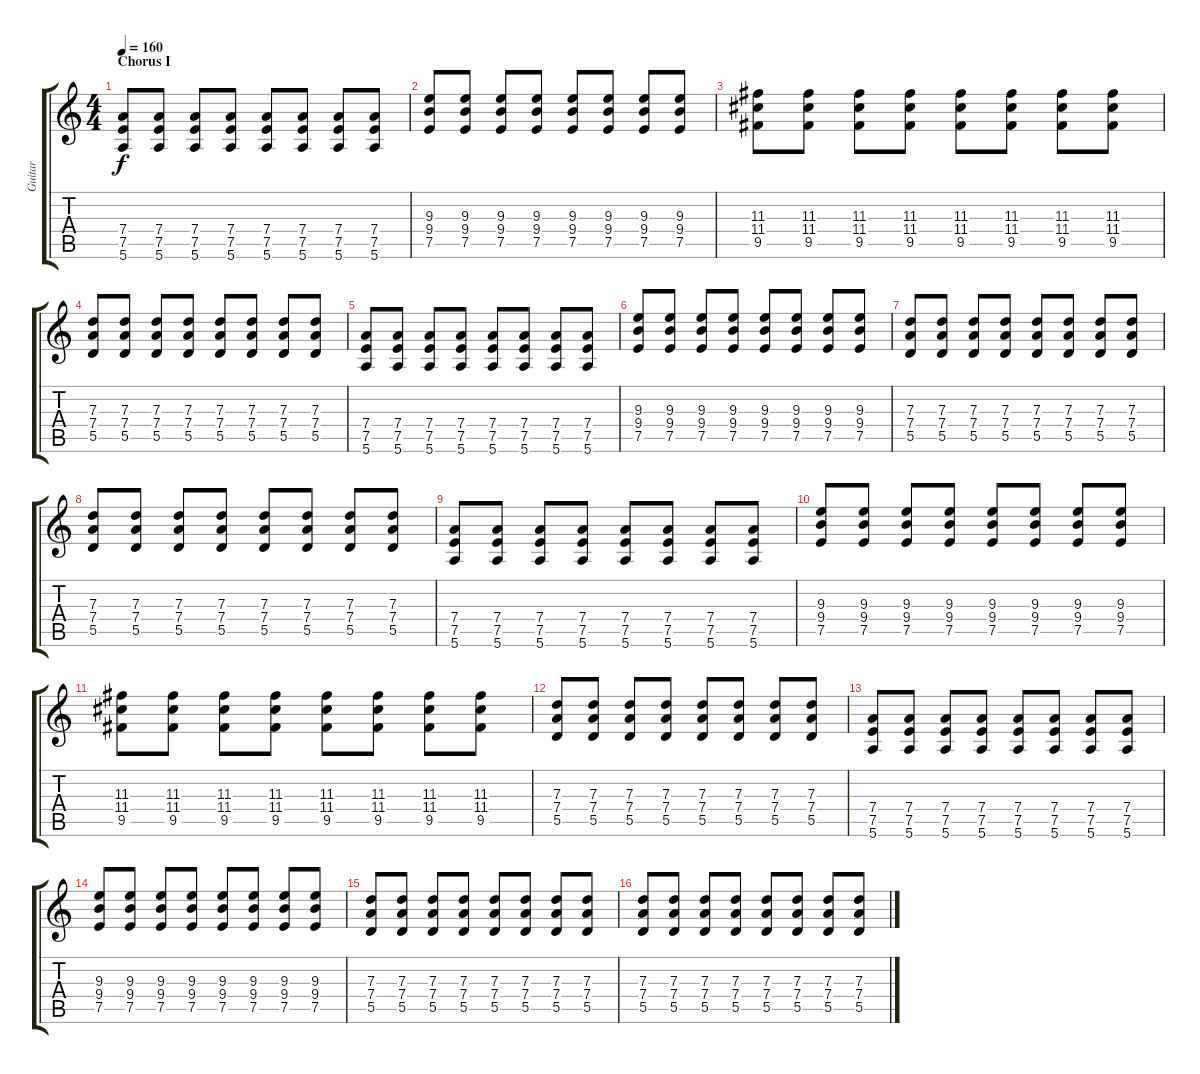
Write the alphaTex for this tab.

\track ("Guitar" "Guitar") {instrument acousticguitarsteel}
\staff {score tabs}
\tuning (E4 B3 G3 D3 A2 E2) {hide}
\ts (4 4)
\section ("" "Chorus I")
\tempo 160
\clef g2
\ks c
(7.4 7.5 5.6).8{dy f volume 8} (7.4 7.5 5.6).8 (7.4 7.5 5.6).8 (7.4 7.5 5.6).8 (7.4 7.5 5.6).8 (7.4 7.5 5.6).8 (7.4 7.5 5.6).8 (7.4 7.5 5.6).8 |
(9.3 9.4 7.5).8 (9.3 9.4 7.5).8 (9.3 9.4 7.5).8 (9.3 9.4 7.5).8 (9.3 9.4 7.5).8 (9.3 9.4 7.5).8 (9.3 9.4 7.5).8 (9.3 9.4 7.5).8 |
(11.3 11.4 9.5).8 (11.3 11.4 9.5).8 (11.3 11.4 9.5).8 (11.3 11.4 9.5).8 (11.3 11.4 9.5).8 (11.3 11.4 9.5).8 (11.3 11.4 9.5).8 (11.3 11.4 9.5).8 |
(7.3 7.4 5.5).8 (7.3 7.4 5.5).8 (7.3 7.4 5.5).8 (7.3 7.4 5.5).8 (7.3 7.4 5.5).8 (7.3 7.4 5.5).8 (7.3 7.4 5.5).8 (7.3 7.4 5.5).8 |
(7.4 7.5 5.6).8 (7.4 7.5 5.6).8 (7.4 7.5 5.6).8 (7.4 7.5 5.6).8 (7.4 7.5 5.6).8 (7.4 7.5 5.6).8 (7.4 7.5 5.6).8 (7.4 7.5 5.6).8 |
(9.3 9.4 7.5).8 (9.3 9.4 7.5).8 (9.3 9.4 7.5).8 (9.3 9.4 7.5).8 (9.3 9.4 7.5).8 (9.3 9.4 7.5).8 (9.3 9.4 7.5).8 (9.3 9.4 7.5).8 |
(7.3 7.4 5.5).8 (7.3 7.4 5.5).8 (7.3 7.4 5.5).8 (7.3 7.4 5.5).8 (7.3 7.4 5.5).8 (7.3 7.4 5.5).8 (7.3 7.4 5.5).8 (7.3 7.4 5.5).8 |
(7.3 7.4 5.5).8 (7.3 7.4 5.5).8 (7.3 7.4 5.5).8 (7.3 7.4 5.5).8 (7.3 7.4 5.5).8 (7.3 7.4 5.5).8 (7.3 7.4 5.5).8 (7.3 7.4 5.5).8 |
(7.4 7.5 5.6).8 (7.4 7.5 5.6).8 (7.4 7.5 5.6).8 (7.4 7.5 5.6).8 (7.4 7.5 5.6).8 (7.4 7.5 5.6).8 (7.4 7.5 5.6).8 (7.4 7.5 5.6).8 |
(9.3 9.4 7.5).8 (9.3 9.4 7.5).8 (9.3 9.4 7.5).8 (9.3 9.4 7.5).8 (9.3 9.4 7.5).8 (9.3 9.4 7.5).8 (9.3 9.4 7.5).8 (9.3 9.4 7.5).8 |
(11.3 11.4 9.5).8 (11.3 11.4 9.5).8 (11.3 11.4 9.5).8 (11.3 11.4 9.5).8 (11.3 11.4 9.5).8 (11.3 11.4 9.5).8 (11.3 11.4 9.5).8 (11.3 11.4 9.5).8 |
(7.3 7.4 5.5).8 (7.3 7.4 5.5).8 (7.3 7.4 5.5).8 (7.3 7.4 5.5).8 (7.3 7.4 5.5).8 (7.3 7.4 5.5).8 (7.3 7.4 5.5).8 (7.3 7.4 5.5).8 |
(7.4 7.5 5.6).8 (7.4 7.5 5.6).8 (7.4 7.5 5.6).8 (7.4 7.5 5.6).8 (7.4 7.5 5.6).8 (7.4 7.5 5.6).8 (7.4 7.5 5.6).8 (7.4 7.5 5.6).8 |
(9.3 9.4 7.5).8 (9.3 9.4 7.5).8 (9.3 9.4 7.5).8 (9.3 9.4 7.5).8 (9.3 9.4 7.5).8 (9.3 9.4 7.5).8 (9.3 9.4 7.5).8 (9.3 9.4 7.5).8 |
(7.3 7.4 5.5).8 (7.3 7.4 5.5).8 (7.3 7.4 5.5).8 (7.3 7.4 5.5).8 (7.3 7.4 5.5).8 (7.3 7.4 5.5).8 (7.3 7.4 5.5).8 (7.3 7.4 5.5).8 |
(7.3 7.4 5.5).8 (7.3 7.4 5.5).8 (7.3 7.4 5.5).8 (7.3 7.4 5.5).8 (7.3 7.4 5.5).8 (7.3 7.4 5.5).8 (7.3 7.4 5.5).8 (7.3 7.4 5.5).8
